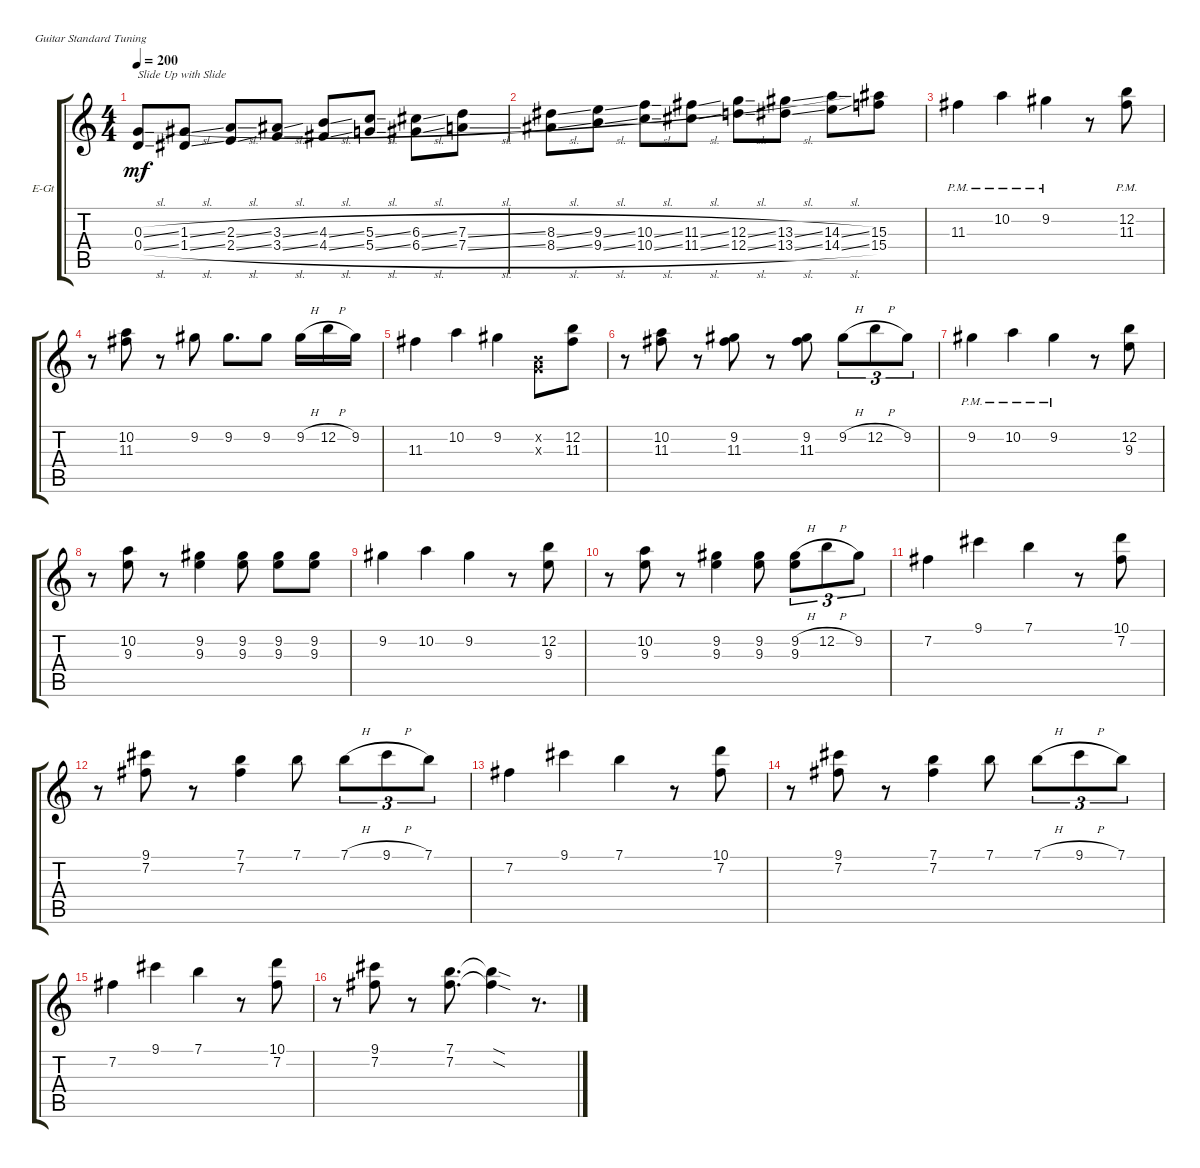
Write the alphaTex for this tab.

\defaultSystemsLayout 4
\bracketExtendMode groupsimilarinstruments
\firstSystemTrackNameOrientation horizontal
\otherSystemsTrackNameOrientation horizontal
\track ("Electric Guitar" "E-Gt") {instrument distortionguitar}
\staff {score tabs}
\tuning (E4 B3 G3 D3 A2 E2)
\ts (4 4)
\tempo 200
\clef g2
\ks c
(0.4{sl} 0.3{sl}).8{txt "Slide Up with Slide" dy mf instrument distortionguitar} (1.4{sl} 1.3{sl}).8 (2.4{sl} 2.3{sl}).8 (3.4{sl} 3.3{sl}).8 (4.4{sl} 4.3{sl}).8 (5.4{sl} 5.3{sl}).8 (6.4{sl} 6.3{sl}).8 (7.4{sl} 7.3{sl}).8 |
(8.3{sl} 8.4{sl}).8 (9.4{sl} 9.3{sl}).8 (10.4{sl} 10.3{sl}).8 (11.4{sl} 11.3{sl}).8 (12.4{sl} 12.3{sl}).8 (13.4{sl} 13.3{sl}).8 (14.4{sl} 14.3{sl}).8 (15.4 15.3).8 |
11.3{pm}.4 10.2{pm}.4 9.2{pm}.4 r.8 (11.3{pm} 12.2{pm}).8 |
r.8 (11.3 10.2).8 r.8 9.2.8 9.2.8{d} 9.2.8 9.2{h}.16 12.2{h}.16 9.2.16 |
11.3.4 10.2.4 9.2.4 (0.3{x} 0.2{x}).8 (11.3 12.2).8 |
r.8 (11.3 10.2).8 r.8 (9.2 11.3).8 r.8 (11.3 9.2).8 9.2{h}.8{tu (3 2)} 12.2{h}.8{tu (3 2)} 9.2.8{tu (3 2)} |
9.2{pm}.4 10.2{pm}.4 9.2{pm}.4 r.8 (9.3 12.2).8 |
r.8 (9.3 10.2).8 r.8 (9.3 9.2).4 (9.2 9.3).8 (9.3 9.2).8 (9.2 9.3).8 |
9.2.4 10.2.4 9.2.4 r.8 (9.3 12.2).8 |
r.8 (9.3 10.2).8 r.8 (9.3 9.2).4 (9.2 9.3).8 (9.3 9.2{h}).8{tu (3 2)} 12.2{h}.8{tu (3 2)} 9.2.8{tu (3 2)} |
7.2.4 9.1.4 7.1.4 r.8 (7.2 10.1).8 |
r.8 (7.2 9.1).8 r.8 (7.2 7.1).4 7.1.8 7.1{h}.8{tu (3 2)} 9.1{h}.8{tu (3 2)} 7.1.8{tu (3 2)} |
7.2.4 9.1.4 7.1.4 r.8 (7.2 10.1).8 |
r.8 (7.2 9.1).8 r.8 (7.2 7.1).4 7.1.8 7.1{h}.8{tu (3 2)} 9.1{h}.8{tu (3 2)} 7.1.8{tu (3 2)} |
7.2.4 9.1.4 7.1.4 r.8 (7.2 10.1).8 |
r.8 (7.2 9.1).8 r.8 (7.2 7.1).8{d} (7.1{sod t} 7.2{sod t}).4 r.8{d}
